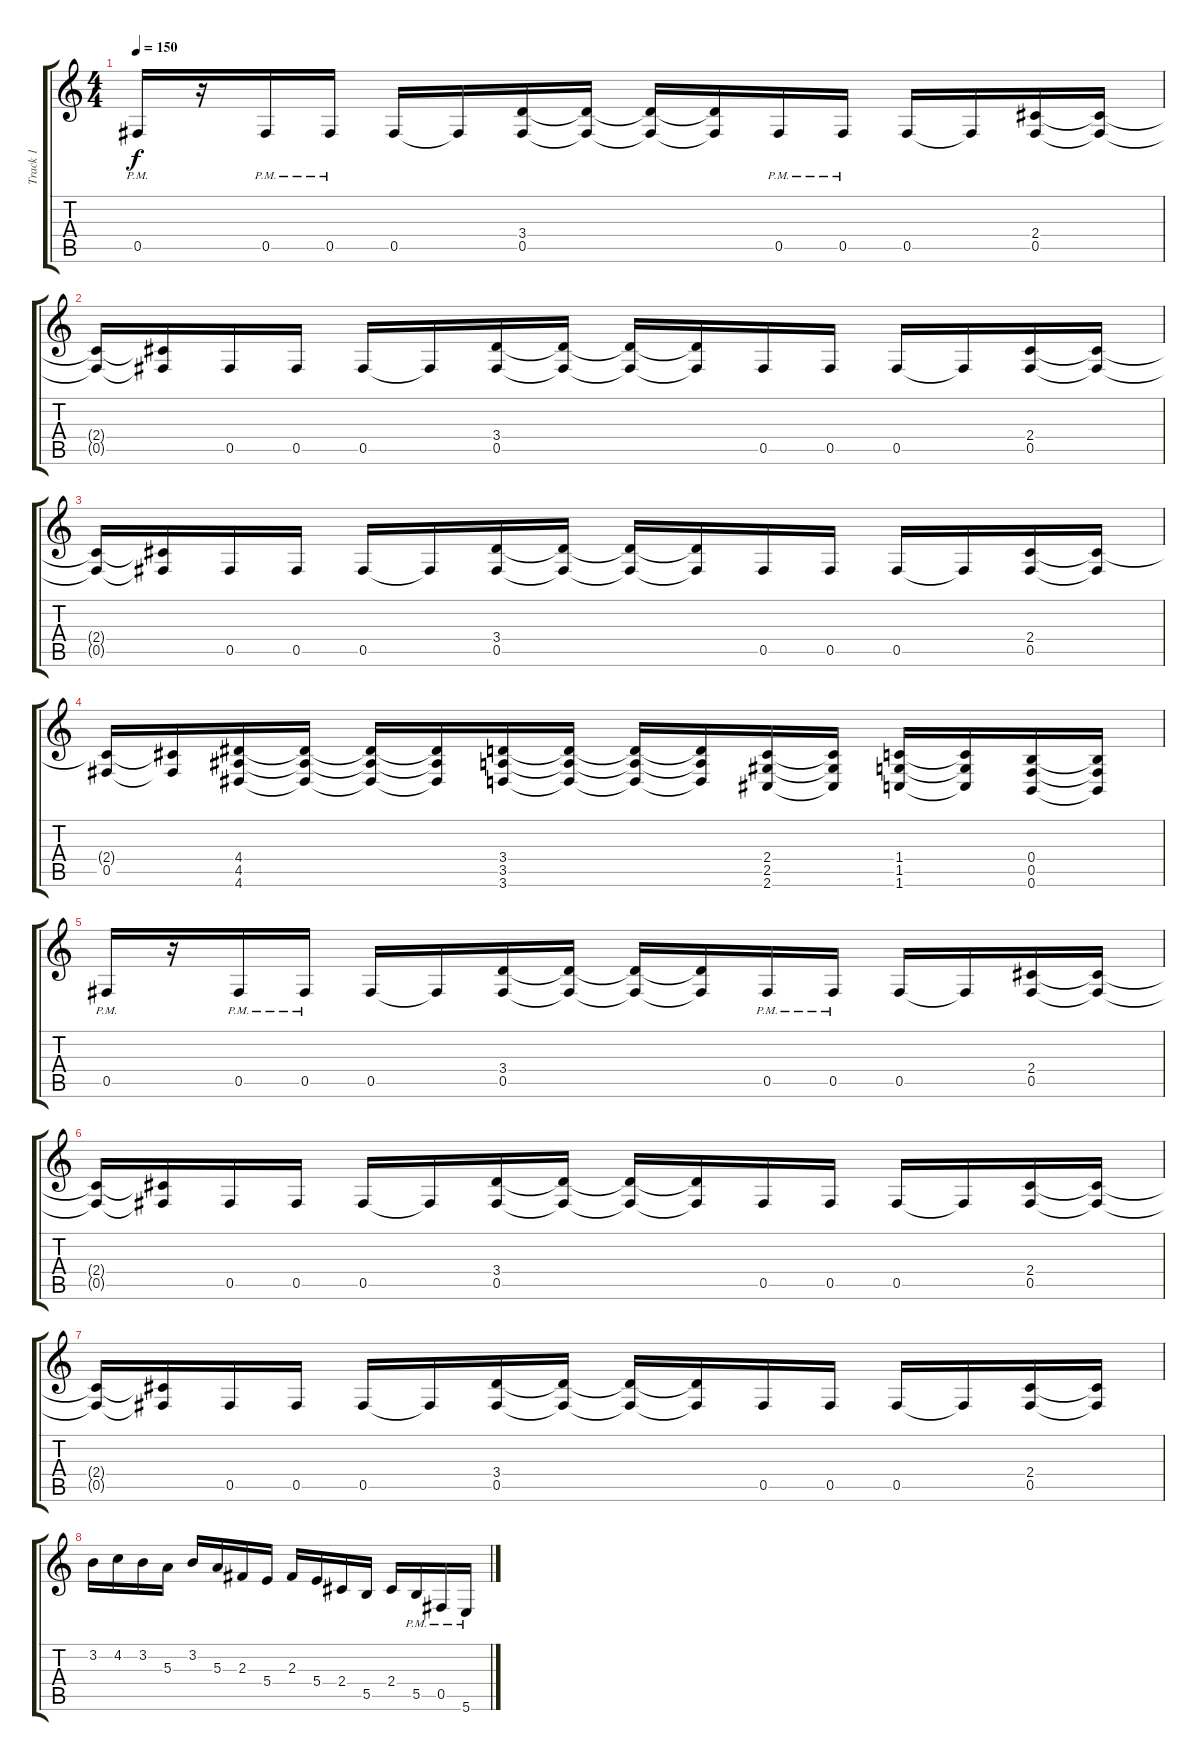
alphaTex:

\track ("Track 1" "Track 1") {instrument distortionguitar}
\staff {score tabs}
\tuning (Db4 Ab3 E3 B2 Gb2 B1) {hide}
\ts (4 4)
\tempo 150
\clef g2
\ks c
0.5{pm}.16{dy f} r.16 0.5{pm}.16 0.5{pm}.16 0.5.16 0.5{t}.16 (3.4 0.5).16 (3.4{t} 0.5{t}).16 (3.4{t} 0.5{t}).16 (3.4{t} 0.5{t}).16 0.5{pm}.16 0.5{pm}.16 0.5.16 0.5{t}.16 (2.4 0.5).16 (2.4{t} 0.5{t}).16 |
(2.4{t} 0.5{t}).16 (2.4{t} 0.5{t}).16 0.5.16 0.5.16 0.5.16 0.5{t}.16 (3.4 0.5).16 (3.4{t} 0.5{t}).16 (3.4{t} 0.5{t}).16 (3.4{t} 0.5{t}).16 0.5.16 0.5.16 0.5.16 0.5{t}.16 (2.4 0.5).16 (2.4{t} 0.5{t}).16 |
(2.4{t} 0.5{t}).16 (2.4{t} 0.5{t}).16 0.5.16 0.5.16 0.5.16 0.5{t}.16 (3.4 0.5).16 (3.4{t} 0.5{t}).16 (3.4{t} 0.5{t}).16 (3.4{t} 0.5{t}).16 0.5.16 0.5.16 0.5.16 0.5{t}.16 (2.4 0.5).16 (2.4{t} 0.5{t}).16 |
(2.4{t} 0.5).16 (2.4{t} 0.5{t}).16 (4.4 4.5 4.6).16 (4.4{t} 4.5{t} 4.6{t}).16 (4.4{t} 4.5{t} 4.6{t}).16 (4.4{t} 4.5{t} 4.6{t}).16 (3.4 3.5 3.6).16 (3.4{t} 3.5{t} 3.6{t}).16 (3.4{t} 3.5{t} 3.6{t}).16 (3.4{t} 3.5{t} 3.6{t}).16 (2.4 2.5 2.6).16 (2.4{t} 2.5{t} 2.6{t}).16 (1.4 1.5 1.6).16 (1.4{t} 1.5{t} 1.6{t}).16 (0.4 0.5 0.6).16 (0.4{t} 0.5{t} 0.6{t}).16 |
0.5{pm}.16 r.16 0.5{pm}.16 0.5{pm}.16 0.5.16 0.5{t}.16 (3.4 0.5).16 (3.4{t} 0.5{t}).16 (3.4{t} 0.5{t}).16 (3.4{t} 0.5{t}).16 0.5{pm}.16 0.5{pm}.16 0.5.16 0.5{t}.16 (2.4 0.5).16 (2.4{t} 0.5{t}).16 |
(2.4{t} 0.5{t}).16 (2.4{t} 0.5{t}).16 0.5.16 0.5.16 0.5.16 0.5{t}.16 (3.4 0.5).16 (3.4{t} 0.5{t}).16 (3.4{t} 0.5{t}).16 (3.4{t} 0.5{t}).16 0.5.16 0.5.16 0.5.16 0.5{t}.16 (2.4 0.5).16 (2.4{t} 0.5{t}).16 |
(2.4{t} 0.5{t}).16 (2.4{t} 0.5{t}).16 0.5.16 0.5.16 0.5.16 0.5{t}.16 (3.4 0.5).16 (3.4{t} 0.5{t}).16 (3.4{t} 0.5{t}).16 (3.4{t} 0.5{t}).16 0.5.16 0.5.16 0.5.16 0.5{t}.16 (2.4 0.5).16 (2.4{t} 0.5{t}).16 |
3.2.16 4.2.16 3.2.16 5.3.16 3.2.16 5.3.16 2.3.16 5.4.16 2.3.16 5.4.16 2.4.16 5.5.16 2.4.16 5.5{pm}.16 0.5{pm}.16 5.6{pm}.16
